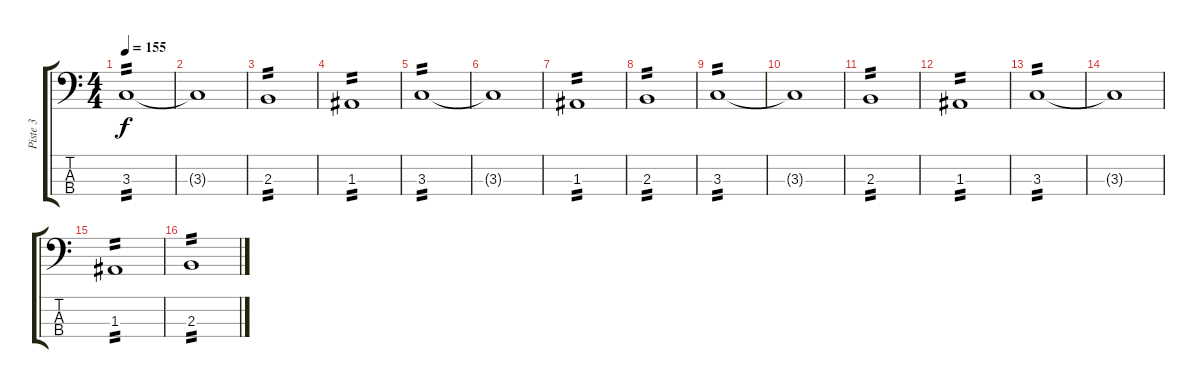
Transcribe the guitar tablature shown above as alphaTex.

\track ("Piste 3" "Piste 3") {instrument electricbasspick}
\staff {score tabs}
\tuning (G2 D2 A1 E1) {hide}
\ts (4 4)
\tempo 155
\clef f4
\ks c
3.3.1{tp 2 dy f} |
3.3{t}.1 |
2.3.1{tp 2} |
1.3.1{tp 2} |
3.3.1{tp 2} |
3.3{t}.1 |
1.3.1{tp 2} |
2.3.1{tp 2} |
3.3.1{tp 2} |
3.3{t}.1 |
2.3.1{tp 2} |
1.3.1{tp 2} |
3.3.1{tp 2} |
3.3{t}.1 |
1.3.1{tp 2} |
2.3.1{tp 2}
